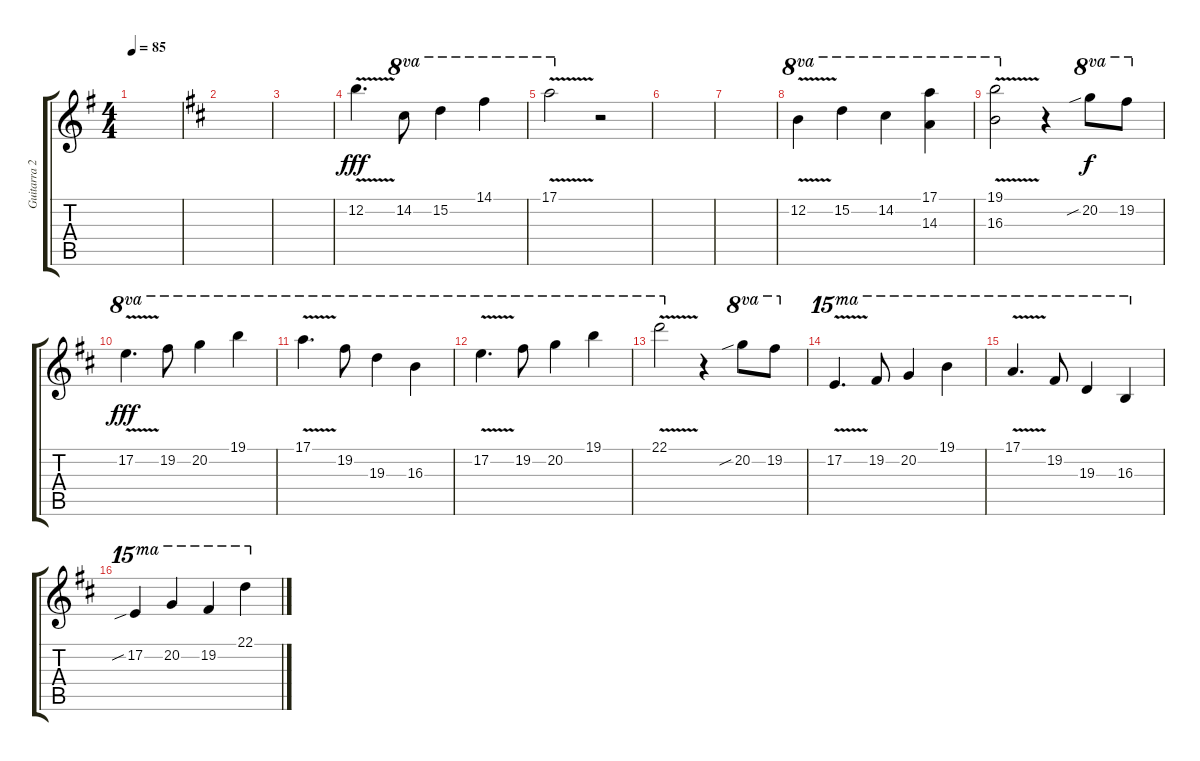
\track ("Guitarra 2" "Guitarra 2") {instrument overdrivenguitar}
\staff {score tabs}
\tuning (E4 B3 G3 D3 A2 E2) {hide}
\ts (4 4)
\tempo 85
\clef g2
\ks g
|
\ks d
|
|
12.2{v}.4{d dy fff} 14.2.8{ot 8va} 15.2.4{ot 8va} 14.1.4{ot 8va} |
17.1{v}.2{ot 8va} r.2 |
|
|
12.2{v}.4{ot 8va} 15.2.4{ot 8va} 14.2.4{ot 8va} (17.1 14.3).4{ot 8va} |
(19.1{v} 16.3{v}).2{ot 8va} r.4 20.2{sib}.8{ot 8va dy f} 19.2.8{ot 8va} |
17.2{v}.4{d ot 8va dy fff} 19.2.8{ot 8va} 20.2.4{ot 8va} 19.1.4{ot 8va} |
17.1{v}.4{d ot 8va} 19.2.8{ot 8va} 19.3.4{ot 8va} 16.3.4{ot 8va} |
17.2{v}.4{d ot 8va} 19.2.8{ot 8va} 20.2.4{ot 8va} 19.1.4{ot 8va} |
22.1{v}.2{ot 8va} r.4 20.2{sib}.8{ot 8va} 19.2.8{ot 8va} |
17.2{v}.4{d ot 15ma} 19.2.8{ot 15ma} 20.2.4{ot 15ma} 19.1.4{ot 15ma} |
17.1{v}.4{d ot 15ma} 19.2.8{ot 15ma} 19.3.4{ot 15ma} 16.3.4{ot 15ma} |
17.2{sib}.4{ot 15ma} 20.2.4{ot 15ma} 19.2.4{ot 15ma} 22.1.4{ot 15ma}
